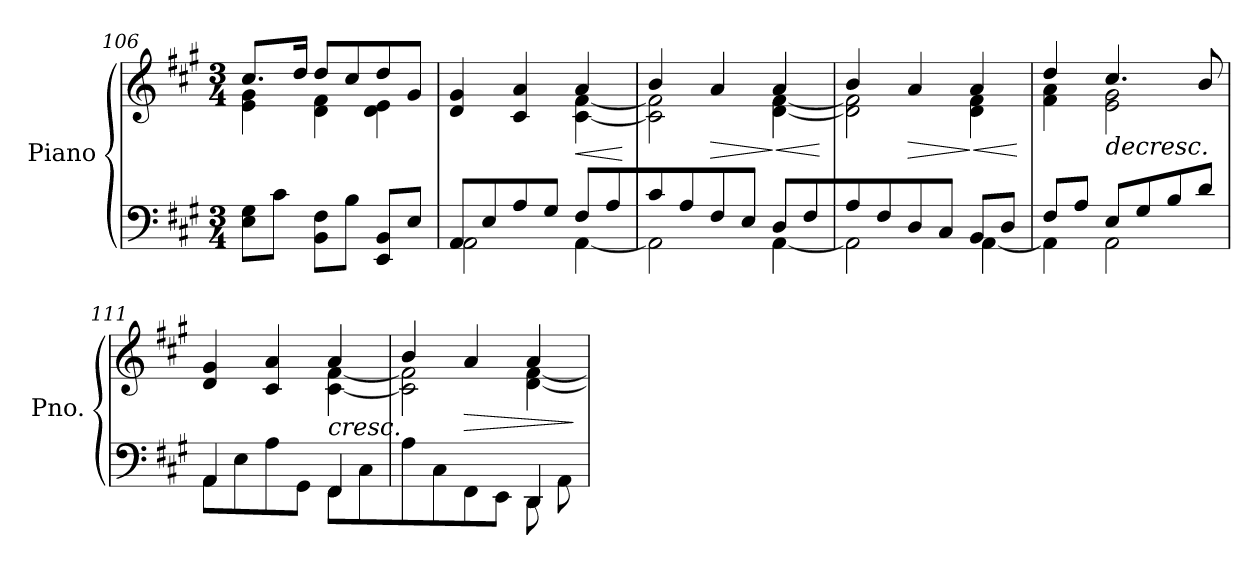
**kern	**kern	**dynam
*part1	*part1	*part1
*staff2	*staff1	*staff1/2
*I"Piano	*	*
*I'Pno.	*	*
*clefF4	*clefG2	*
*k[f#c#g#]	*k[f#c#g#]	*
*M3/4	*M3/4	*
=106	=106	=106
*	*^	*
8E\ 8G#\L	8.cc#/L	4e\ 4g#\	.
8c#\J	.	.	.
.	16dd/Jk	.	.
8BB\ 8F#\L	8dd/L	4d\ 4f#\	.
8B\J	8cc#/	.	.
8EE/ 8BB/L	8dd/	4d\ 4e\	.
8E/J	8g#/J	.	.
=107	=107	=107	=107
*^	*	*	*
8AA/L	2AA\	4d/ 4g#/	2ryy	.
8E/	.	.	.	.
8A/	.	4c#/ 4a/	.	.
8G#/J	.	.	.	.
!	!	!	!	!LO:HP:b
8F#/L	[4AA\	4a/	[4c#\ [4f#\	<
8A/	.	.	.	.
*v	*v	*	*	*
*	*v	*v	*
.	.	[
=108	=108	=108
*^	*^	*
8c#/	2AA\]	4b/	2c#\] 2f#\]	.
8A/	.	.	.	.
!	!	!	!	!LO:HP:b
8F#/	.	4a/	.	>
8E/J	.	.	.	.
!	!	!	!	!LO:HP:n=1:b
8D/L	[4AA\	4a/	[4d\ [4f#\	] <
8F#/	.	.	.	.
*v	*v	*	*	*
*	*v	*v	*
.	.	[
=109	=109	=109
*^	*^	*
8A/	2AA\]	4b/	2d\] 2f#\]	.
8F#/	.	.	.	.
!	!	!	!	!LO:HP:b
8D/	.	4a/	.	>
8C#/J	.	.	.	.
!	!	!	!	!LO:HP:n=1:b
8BB/L	[4AA\	4a/	4d\ 4f#\	] <
8D/J	.	.	.	.
*v	*v	*	*	*
*	*v	*v	*
.	.	[
!!LO:PB:g=z
=110	=110	=110
*^	*^	*
8F#/L	4AA\]	4dd/	4f#\ 4a\	.
8A/J	.	.	.	.
!	!	!	!	!LO:HP:b
8E/L	2AA\	4.cc#/	2e\ 2g#\	>
8G#/	.	.	.	.
8B/	.	.	.	.
8d/J	.	8b/	.	.
=111	=111	=111	=111	=111
8AA\L	4AA/	4d/ 4g#/	2ryy	.
8E\	.	.	.	.
8A\	4ryy	4c#/ 4a/	.	.
8GG#\J	.	.	.	.
!	!	!	!	!LO:HP:b
8FF#\L	4FF#/	4a/	[4c#\ [4f#\	<
8C#\	.	.	.	.
*v	*v	*	*	*
*	*v	*v	*
.	.	]
=112	=112	=112
*^	*^	*
8A\	2ryy	4b/	2c#\] 2f#\]	.
8C#\	.	.	.	.
!	!	!	!	!LO:HP:b
8FF#\	.	4a/	.	>
8EE\J	.	.	.	.
8DD\L	4DD/	4a/	[4d\ [4f#\	[
8AA\	.	.	.	.
*v	*v	*	*	*
*	*v	*v	*
.	.	]
=	=	=
*-	*-	*-
